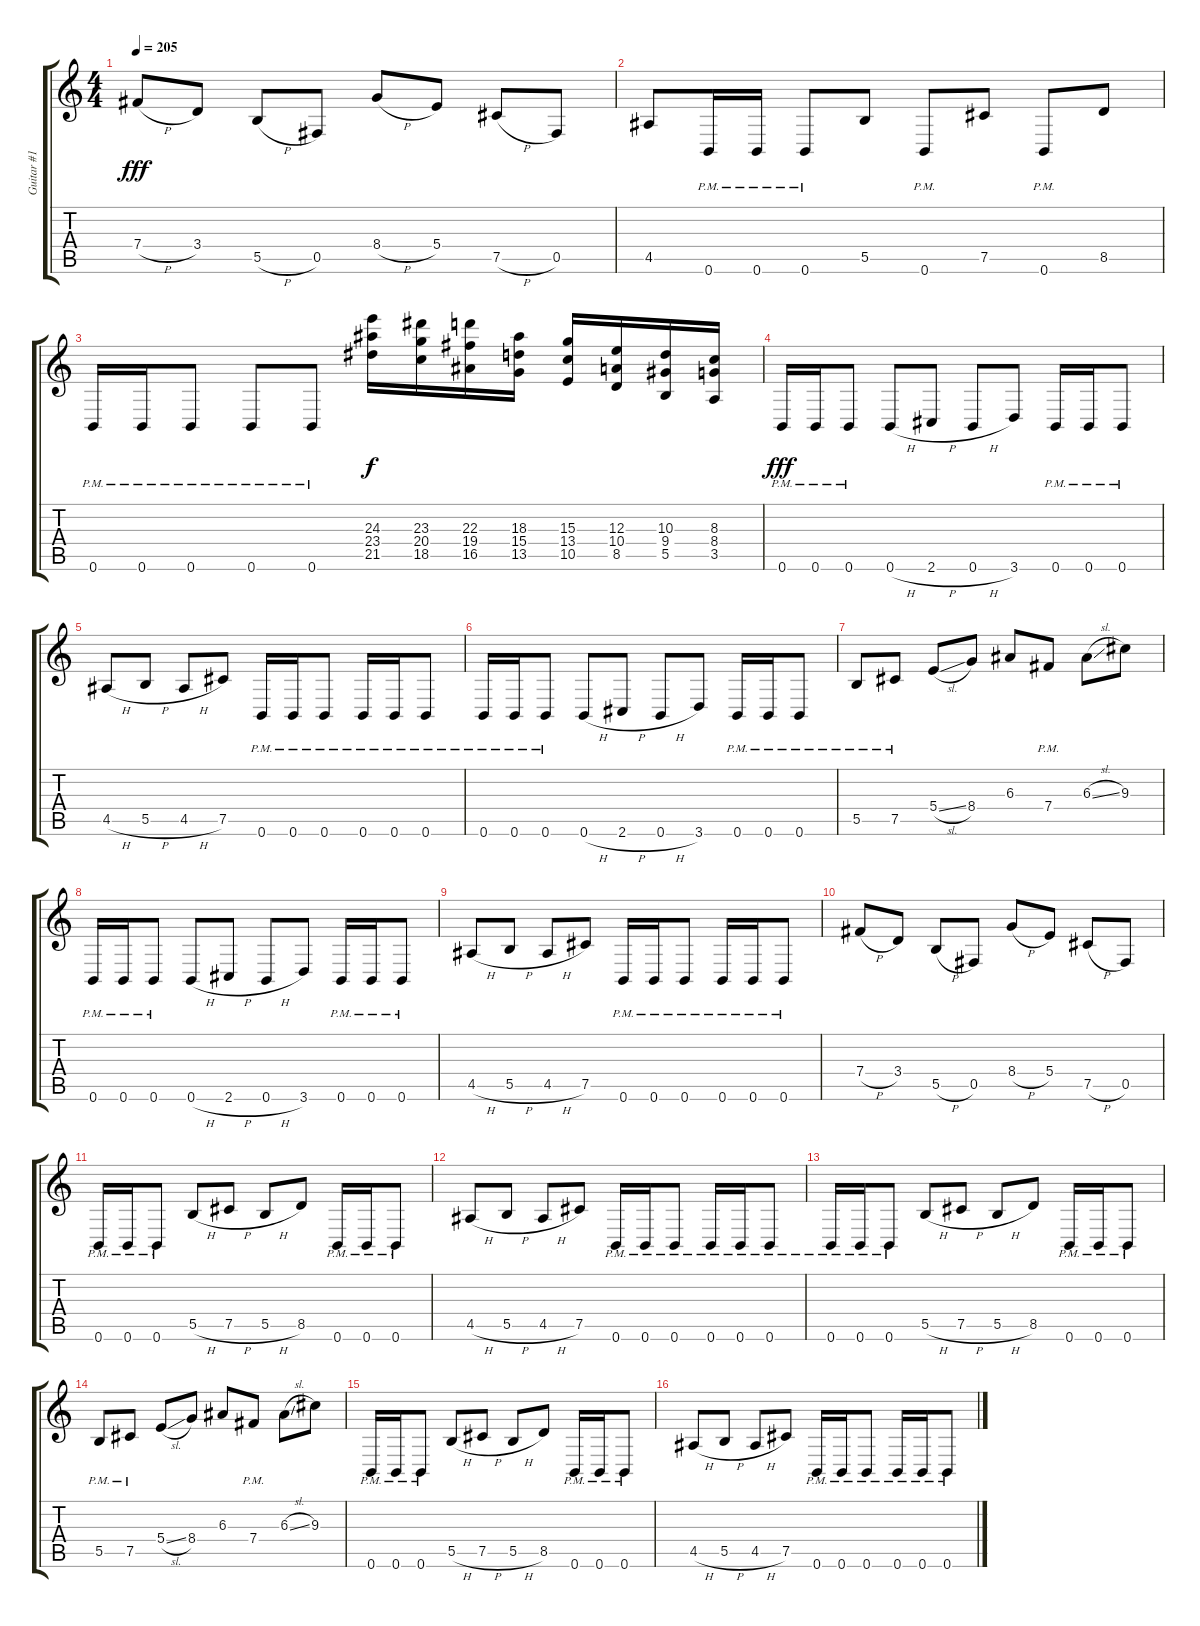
\track ("Guitar #1" "Guitar #1") {instrument overdrivenguitar}
\staff {score tabs}
\tuning (Db4 Ab3 E3 B2 Gb2 B1) {hide}
\ts (4 4)
\tempo 205
\clef g2
\ks c
7.4{h}.8{dy fff} 3.4.8 5.5{h}.8 0.5.8 8.4{h}.8 5.4.8 7.5{h}.8 0.5.8 |
4.5.8 0.6{pm}.16 0.6{pm}.16 0.6{pm}.8 5.5.8 0.6{pm}.8 7.5.8 0.6{pm}.8 8.5.8 |
0.6{pm}.16 0.6{pm}.16 0.6{pm}.8 0.6{pm}.8 0.6{pm}.8 (24.3 23.4 21.5).16{dy f instrument guitarfretnoise} (23.3 20.4 18.5).16 (22.3 19.4 16.5).16 (18.3 15.4 13.5).16 (15.3 13.4 10.5).16 (12.3 10.4 8.5).16 (10.3 9.4 5.5).16 (8.3 8.4 3.5).16 |
0.6{pm}.16{dy fff instrument overdrivenguitar} 0.6{pm}.16 0.6{pm}.8 0.6{h}.8 2.6{h}.8 0.6{h}.8 3.6.8 0.6{pm}.16 0.6{pm}.16 0.6{pm}.8 |
4.5{h}.8 5.5{h}.8 4.5{h}.8 7.5.8 0.6{pm}.16 0.6{pm}.16 0.6{pm}.8 0.6{pm}.16 0.6{pm}.16 0.6{pm}.8 |
0.6{pm}.16 0.6{pm}.16 0.6{pm}.8 0.6{h}.8 2.6{h}.8 0.6{h}.8 3.6.8 0.6{pm}.16 0.6{pm}.16 0.6{pm}.8 |
5.5{pm}.8 7.5{pm}.8 5.4{sl}.8 8.4.8 6.3.8 7.4{pm}.8 6.3{sl}.8 9.3.8 |
0.6{pm}.16 0.6{pm}.16 0.6{pm}.8 0.6{h}.8 2.6{h}.8 0.6{h}.8 3.6.8 0.6{pm}.16 0.6{pm}.16 0.6{pm}.8 |
4.5{h}.8 5.5{h}.8 4.5{h}.8 7.5.8 0.6{pm}.16 0.6{pm}.16 0.6{pm}.8 0.6{pm}.16 0.6{pm}.16 0.6{pm}.8 |
7.4{h}.8 3.4.8 5.5{h}.8 0.5.8 8.4{h}.8 5.4.8 7.5{h}.8 0.5.8 |
0.6{pm}.16 0.6{pm}.16 0.6{pm}.8 5.5{h}.8 7.5{h}.8 5.5{h}.8 8.5.8 0.6{pm}.16 0.6{pm}.16 0.6{pm}.8 |
4.5{h}.8 5.5{h}.8 4.5{h}.8 7.5.8 0.6{pm}.16 0.6{pm}.16 0.6{pm}.8 0.6{pm}.16 0.6{pm}.16 0.6{pm}.8 |
0.6{pm}.16 0.6{pm}.16 0.6{pm}.8 5.5{h}.8 7.5{h}.8 5.5{h}.8 8.5.8 0.6{pm}.16 0.6{pm}.16 0.6{pm}.8 |
5.5{pm}.8 7.5{pm}.8 5.4{sl}.8 8.4.8 6.3.8 7.4{pm}.8 6.3{sl}.8 9.3.8 |
0.6{pm}.16 0.6{pm}.16 0.6{pm}.8 5.5{h}.8 7.5{h}.8 5.5{h}.8 8.5.8 0.6{pm}.16 0.6{pm}.16 0.6{pm}.8 |
4.5{h}.8 5.5{h}.8 4.5{h}.8 7.5.8 0.6{pm}.16 0.6{pm}.16 0.6{pm}.8 0.6{pm}.16 0.6{pm}.16 0.6{pm}.8
